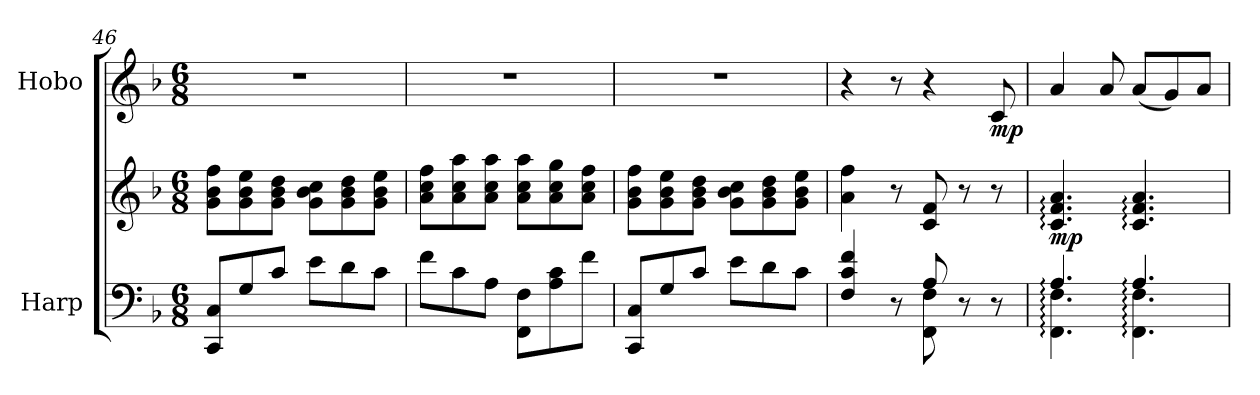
**kern	**kern	**dynam	**kern	**dynam
*part2	*part2	*part2	*part1	*part1
*staff3	*staff2	*staff2/3	*staff1	*staff1
*I"Harp	*	*	*I"Hobo	*
*I'Hrp.	*	*	*I'Ob.	*
*clefF4	*clefG2	*	*clefG2	*
*k[b-]	*k[b-]	*	*k[b-]	*
*M6/8	*M6/8	*	*M6/8	*
=46	=46	=46	=46	=46
8CC/ 8C/L	8g\ 8b-\ 8ff\L	.	2.r	.
8G/	8g\ 8b-\ 8ee\	.	.	.
8c/J	8g\ 8b-\ 8dd\J	.	.	.
8e\L	8g\ 8b-\ 8cc\L	.	.	.
8d\	8g\ 8b-\ 8dd\	.	.	.
8c\J	8g\ 8b-\ 8ee\J	.	.	.
=47	=47	=47	=47	=47
8f\L	8a\ 8cc\ 8ff\L	.	2.r	.
8c\	8a\ 8cc\ 8aa\	.	.	.
8A\J	8a\ 8cc\ 8aa\J	.	.	.
8FF\ 8F\L	8a\ 8cc\ 8aa\L	.	.	.
8A\ 8c\	8a\ 8cc\ 8gg\	.	.	.
8f\J	8a\ 8cc\ 8ff\J	.	.	.
!!LO:LB:g=z
=48	=48	=48	=48	=48
8CC/ 8C/L	8g\ 8b-\ 8ff\L	.	2.r	.
8G/	8g\ 8b-\ 8ee\	.	.	.
8c/J	8g\ 8b-\ 8dd\J	.	.	.
8e\L	8g\ 8b-\ 8cc\L	.	.	.
8d\	8g\ 8b-\ 8dd\	.	.	.
8c\J	8g\ 8b-\ 8ee\J	.	.	.
=49	=49	=49	=49	=49
*^	*	*	*	*
4F/ 4c/ 4f/	4.ryy	4a\ 4ff\	.	4r	.
8r	.	8r	.	8r	.
8A/	8FF\ 8F\	8c/ 8f/	.	4r	.
8r	4ryy	8r	.	.	.
*	*	*	*	*MM58	*
!	!	!	!	!	!LO:DY:b
8r	.	8r	.	8c/	mp
=50	=50	=50	=50	=50	=50
!	!	!	!LO:DY:b	!	!
4.A:/	4.FF\: 4.F\:	4.c/: 4.f/: 4.a/:	mp	4a/	.
.	.	.	.	8a/	.
4.A:/	4.FF\: 4.F\:	4.c/: 4.f/: 4.a/:	.	(8a/L	.
.	.	.	.	8g/)	.
.	.	.	.	8a/J	.
*v	*v	*	*	*	*
=	=	=	=	=
*-	*-	*-	*-	*-
